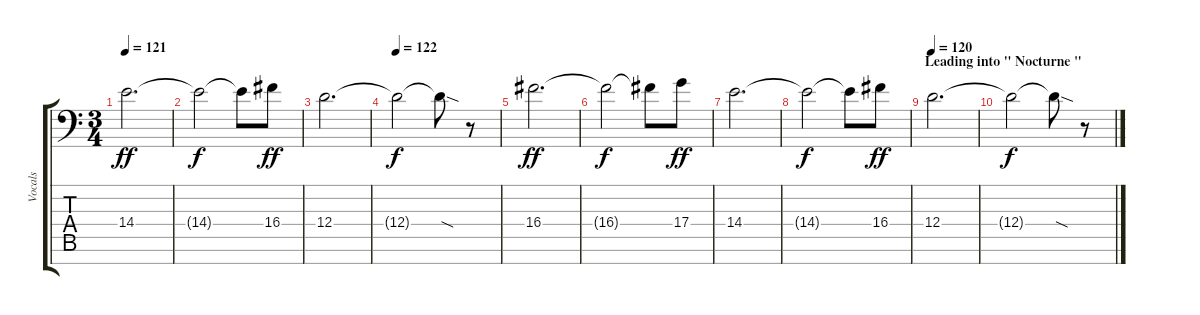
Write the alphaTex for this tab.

\track ("Vocals" "Vocals") {instrument bassoon}
\staff {score tabs}
\tuning (D4 A3 E3 D3 A2 E2 A1) {hide}
\ts (3 4)
\tempo 121
\clef f4
\ks c
14.4.2{d dy ff} |
14.4{t}.2{dy f} 14.4{t}.8 16.4.8{dy ff} |
12.4.2{d} |
\tempo 122
12.4{t}.2{dy f} 12.4{sod t}.8 r.8 |
16.4.2{d dy ff} |
16.4{t}.2{dy f} 16.4{t}.8 17.4.8{dy ff} |
14.4.2{d} |
14.4{t}.2{dy f} 14.4{t}.8 16.4.8{dy ff} |
\section ("" "Leading into \" Nocturne \"")
\tempo 120
12.4.2{d} |
12.4{t}.2{dy f} 12.4{sod t}.8 r.8
